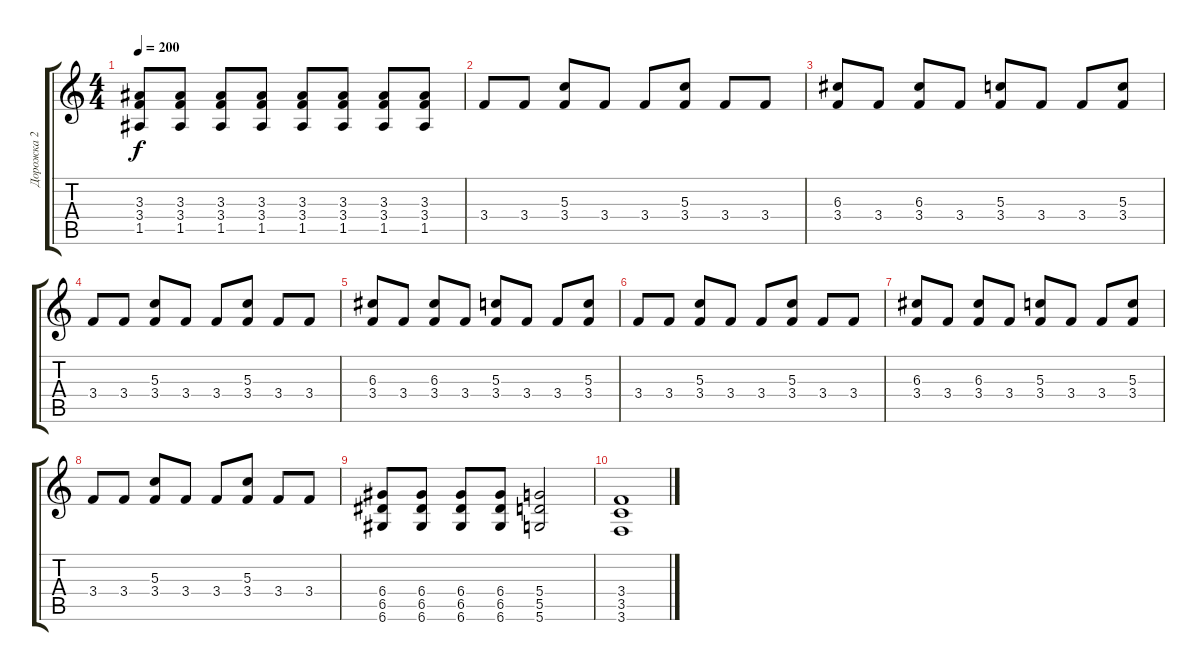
\track ("Дорожка 2" "Дорожка 2") {instrument overdrivenguitar}
\staff {score tabs}
\tuning (E4 B3 G3 D3 A2 D2) {hide}
\ts (4 4)
\tempo 200
\clef g2
\ks c
(3.3 3.4 1.5).8{dy f} (3.3 3.4 1.5).8 (3.3 3.4 1.5).8 (3.3 3.4 1.5).8 (3.3 3.4 1.5).8 (3.3 3.4 1.5).8 (3.3 3.4 1.5).8 (3.3 3.4 1.5).8 |
3.4.8 3.4.8 (5.3 3.4).8 3.4.8 3.4.8 (5.3 3.4).8 3.4.8 3.4.8 |
(6.3 3.4).8 3.4.8 (6.3 3.4).8 3.4.8 (5.3 3.4).8 3.4.8 3.4.8 (5.3 3.4).8 |
3.4.8 3.4.8 (5.3 3.4).8 3.4.8 3.4.8 (5.3 3.4).8 3.4.8 3.4.8 |
(6.3 3.4).8 3.4.8 (6.3 3.4).8 3.4.8 (5.3 3.4).8 3.4.8 3.4.8 (5.3 3.4).8 |
3.4.8 3.4.8 (5.3 3.4).8 3.4.8 3.4.8 (5.3 3.4).8 3.4.8 3.4.8 |
(6.3 3.4).8 3.4.8 (6.3 3.4).8 3.4.8 (5.3 3.4).8 3.4.8 3.4.8 (5.3 3.4).8 |
3.4.8 3.4.8 (5.3 3.4).8 3.4.8 3.4.8 (5.3 3.4).8 3.4.8 3.4.8 |
(6.4 6.5 6.6).8 (6.4 6.5 6.6).8 (6.4 6.5 6.6).8 (6.4 6.5 6.6).8 (5.4 5.5 5.6).2 |
(3.4 3.5 3.6).1
